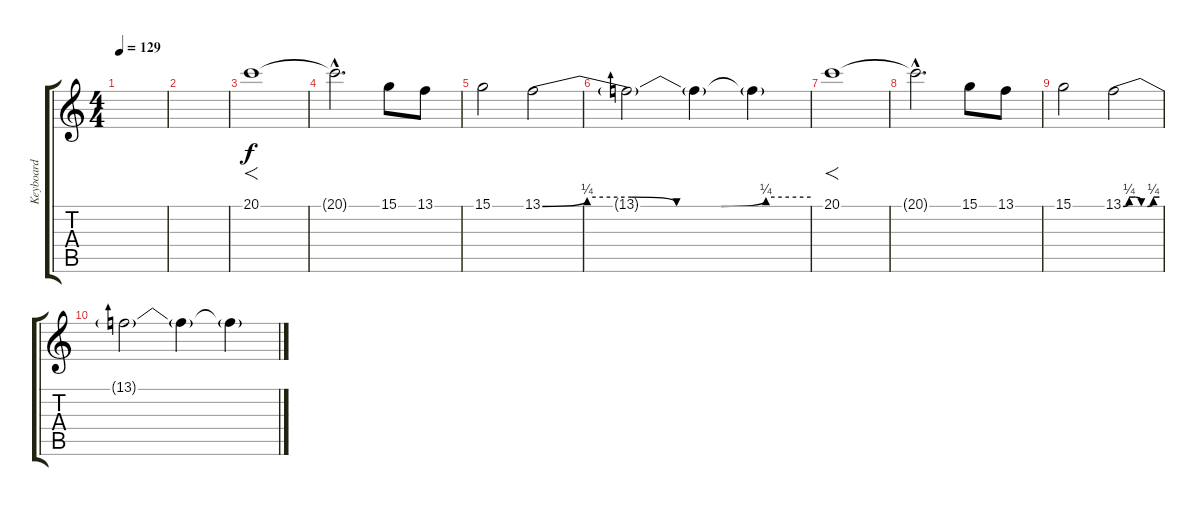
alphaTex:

\track ("Keyboard" "Keyboard") {instrument pad2warm}
\staff {score tabs}
\tuning (E4 B3 G3 D3 A2 E2) {hide}
\ts (4 4)
\tempo 129
\clef g2
\ks c
|
|
20.1.1{f volume 8 instrument bagpipe} |
20.1{hac t}.2{d} 15.1.8 13.1.8 |
15.1.2 13.1{be (custom 0 0 10 1 20 1 30 0 40 0 50 1 60 1)}.2 |
13.1{t}.2 13.1{t}.4 13.1{t}.4 |
20.1.1{f volume 8 instrument bagpipe} |
20.1{hac t}.2{d} 15.1.8 13.1.8 |
15.1.2 13.1{be (custom 0 0 10 1 20 1 30 0 40 0 50 1 60 1)}.2 |
13.1{t}.2 13.1{t}.4 13.1{t}.4
